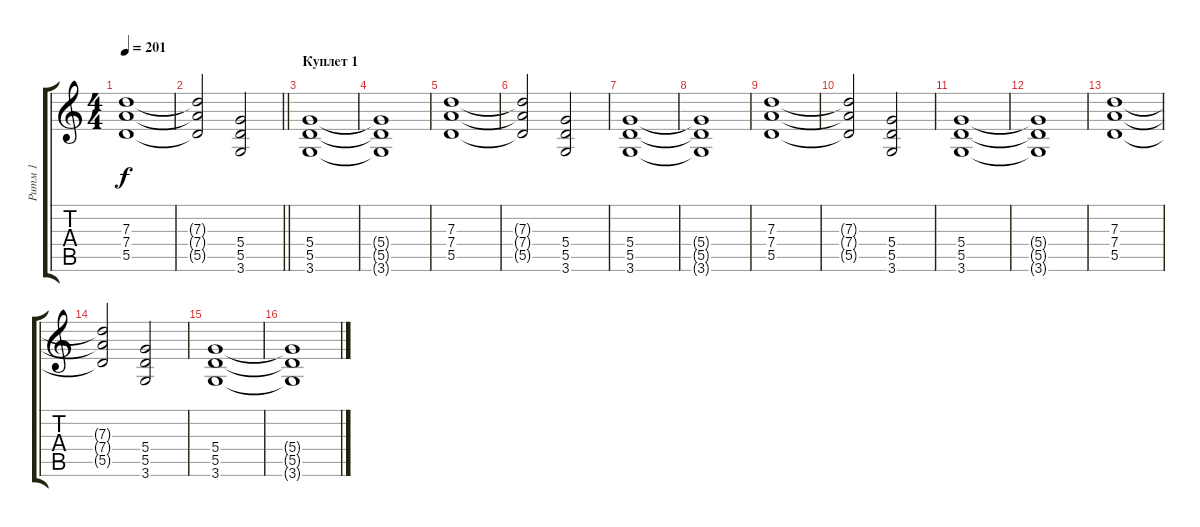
\track ("Ритм 1" "Ритм 1") {instrument distortionguitar}
\staff {score tabs}
\tuning (E4 B3 G3 D3 A2 E2) {hide}
\ts (4 4)
\tempo 201
\clef g2
\ks c
(7.3 7.4 5.5).1{dy f} |
\barLineRight lightlight
(7.3{t} 7.4{t} 5.5{t}).2 (5.4 5.5 3.6).2 |
\section ("" "Куплет 1")
(5.4 5.5 3.6).1 |
(5.4{t} 5.5{t} 3.6{t}).1 |
(7.3 7.4 5.5).1 |
(7.3{t} 7.4{t} 5.5{t}).2 (5.4 5.5 3.6).2 |
(5.4 5.5 3.6).1 |
(5.4{t} 5.5{t} 3.6{t}).1 |
(7.3 7.4 5.5).1 |
(7.3{t} 7.4{t} 5.5{t}).2 (5.4 5.5 3.6).2 |
(5.4 5.5 3.6).1 |
(5.4{t} 5.5{t} 3.6{t}).1 |
(7.3 7.4 5.5).1 |
(7.3{t} 7.4{t} 5.5{t}).2 (5.4 5.5 3.6).2 |
(5.4 5.5 3.6).1 |
(5.4{t} 5.5{t} 3.6{t}).1
